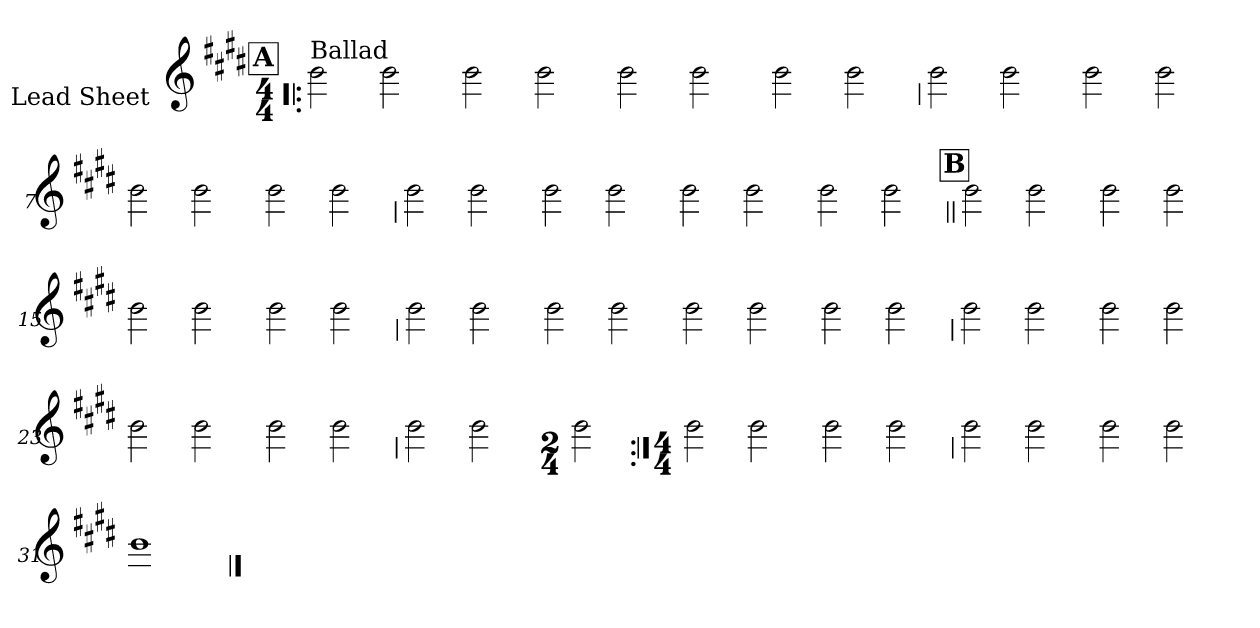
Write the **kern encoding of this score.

**kern
*part1
*staff1
*I"Lead Sheet
*stria0
*clefG2
*k[f#c#g#d#]
*E:
*M4/4
*MM58
!!LO:REH:place=s1:a:t=A
=1!|:
!LO:TX:a:t=Ballad
2b
2b
=2-
2b
2b
=3-
2b
2b
=4-
2b
2b
!!LO:LB:g=z
=5
2b
2b
=6-
2b
2b
=7-
2b
2b
=8-
2b
2b
!!LO:LB:g=z
=9
2b
2b
=10-
2b
2b
=11-
2b
2b
=12-
2b
2b
!!LO:LB:g=z
!!LO:REH:place=s1:a:t=B
=13||
2b
2b
=14-
2b
2b
=15-
2b
2b
=16-
2b
2b
!!LO:LB:g=z
=17
2b
2b
=18-
2b
2b
=19-
2b
2b
=20-
2b
2b
!!LO:LB:g=z
=21
2b
2b
=22-
2b
2b
=23-
2b
2b
=24-
2b
2b
!!LO:LB:g=z
=25
2b
2b
=26-
*M2/4
2b
=27:|!
*M4/4
2b
2b
=28-
2b
2b
!!LO:LB:g=z
=29
2b
2b
=30-
2b
2b
=31-
1b
==
*-
